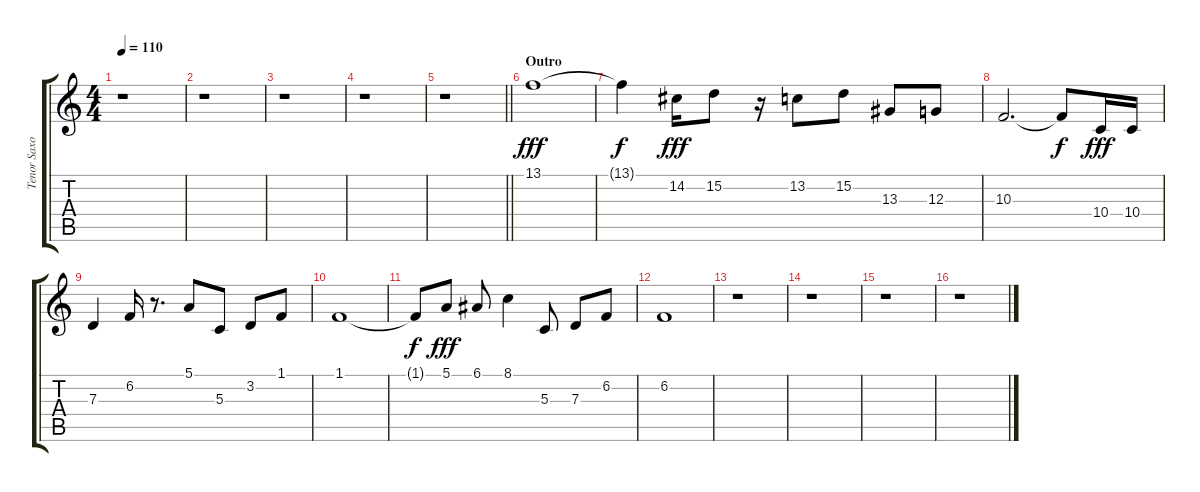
\track ("Tenor Saxophone" "Tenor Saxo") {instrument tenorsax}
\staff {score tabs}
\tuning (E4 B3 G3 D3 A2 E2) {hide}
\ts (4 4)
\tempo 110
\clef g2
\ks c
r.1{dy fff} |
r.1 |
r.1 |
r.1 |
\barLineRight lightlight
r.1 |
\section ("" "Outro")
13.1.1 |
13.1{t}.4{dy f} 14.2.16{dy fff} 15.2.8 r.16 13.2.8 15.2.8 13.3.8 12.3.8 |
10.3.2{d} 10.3{t}.8{dy f} 10.4.16{dy fff} 10.4.16 |
7.3.4 6.2.16 r.8{d} 5.1.8 5.3.8 3.2.8 1.1.8 |
1.1.1 |
1.1{t}.8{dy f} 5.1.8{dy fff} 6.1.8 8.1.4 5.3.8 7.3.8 6.2.8 |
6.2.1 |
r.1 |
r.1 |
r.1 |
r.1
